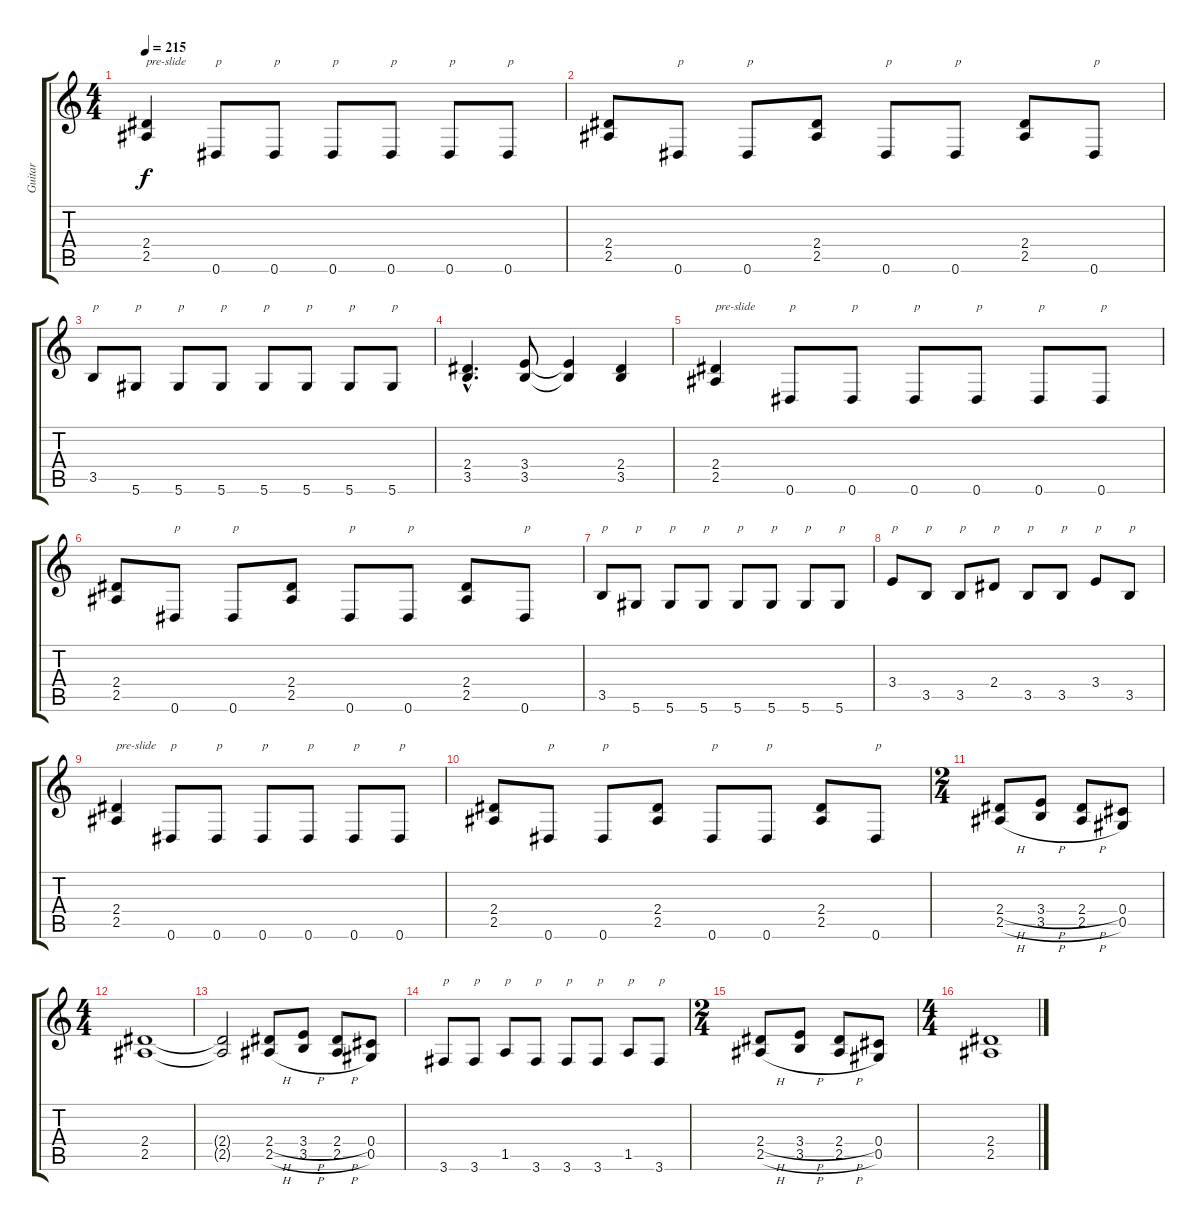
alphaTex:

\track ("Guitar" "Guitar") {instrument distortionguitar}
\staff {score tabs}
\tuning (Eb4 Bb3 Gb3 Db3 Ab2 Eb2) {hide}
\ts (4 4)
\tempo 215
\clef g2
\ks c
(2.4 2.5).4{txt "pre-slide" dy f} 0.6.8{txt "p"} 0.6.8{txt "p"} 0.6.8{txt "p"} 0.6.8{txt "p"} 0.6.8{txt "p"} 0.6.8{txt "p"} |
(2.4 2.5).8 0.6.8{txt "p"} 0.6.8{txt "p"} (2.4 2.5).8 0.6.8{txt "p"} 0.6.8{txt "p"} (2.4 2.5).8 0.6.8{txt "p"} |
3.5.8{txt "p"} 5.6.8{txt "p"} 5.6.8{txt "p"} 5.6.8{txt "p"} 5.6.8{txt "p"} 5.6.8{txt "p"} 5.6.8{txt "p"} 5.6.8{txt "p"} |
(2.4{hac} 3.5{hac}).4{d} (3.4 3.5).8 (3.4{t} 3.5{t}).4 (2.4 3.5).4 |
(2.4 2.5).4{txt "pre-slide"} 0.6.8{txt "p"} 0.6.8{txt "p"} 0.6.8{txt "p"} 0.6.8{txt "p"} 0.6.8{txt "p"} 0.6.8{txt "p"} |
(2.4 2.5).8 0.6.8{txt "p"} 0.6.8{txt "p"} (2.4 2.5).8 0.6.8{txt "p"} 0.6.8{txt "p"} (2.4 2.5).8 0.6.8{txt "p"} |
3.5.8{txt "p"} 5.6.8{txt "p"} 5.6.8{txt "p"} 5.6.8{txt "p"} 5.6.8{txt "p"} 5.6.8{txt "p"} 5.6.8{txt "p"} 5.6.8{txt "p"} |
3.4.8{txt "p"} 3.5.8{txt "p"} 3.5.8{txt "p"} 2.4.8{txt "p"} 3.5.8{txt "p"} 3.5.8{txt "p"} 3.4.8{txt "p"} 3.5.8{txt "p"} |
(2.4 2.5).4{txt "pre-slide"} 0.6.8{txt "p"} 0.6.8{txt "p"} 0.6.8{txt "p"} 0.6.8{txt "p"} 0.6.8{txt "p"} 0.6.8{txt "p"} |
(2.4 2.5).8 0.6.8{txt "p"} 0.6.8{txt "p"} (2.4 2.5).8 0.6.8{txt "p"} 0.6.8{txt "p"} (2.4 2.5).8 0.6.8{txt "p"} |
\ts (2 4)
(2.4{h} 2.5{h}).8 (3.4{h} 3.5{h}).8 (2.4{h} 2.5{h}).8 (0.4 0.5).8 |
\ts (4 4)
(2.4 2.5).1 |
(2.4{t} 2.5{t}).2 (2.4{h} 2.5{h}).8 (3.4{h} 3.5{h}).8 (2.4{h} 2.5{h}).8 (0.4 0.5).8 |
3.6.8{txt "p"} 3.6.8{txt "p"} 1.5.8{txt "p"} 3.6.8{txt "p"} 3.6.8{txt "p"} 3.6.8{txt "p"} 1.5.8{txt "p"} 3.6.8{txt "p"} |
\ts (2 4)
(2.4{h} 2.5{h}).8 (3.4{h} 3.5{h}).8 (2.4{h} 2.5{h}).8 (0.4 0.5).8 |
\ts (4 4)
(2.4 2.5).1
